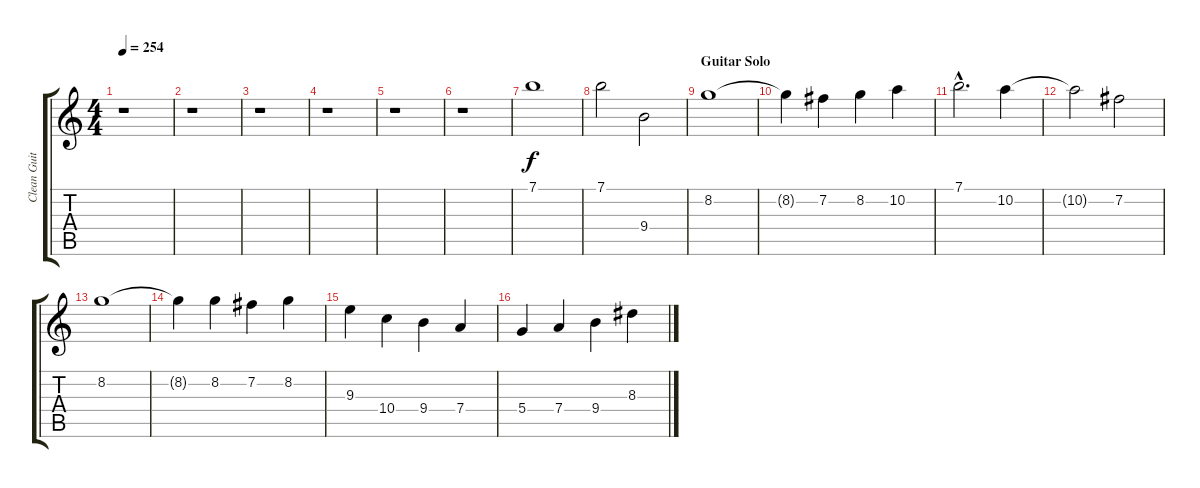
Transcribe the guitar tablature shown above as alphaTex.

\track ("Clean Guitar" "Clean Guit") {instrument electricguitarclean}
\staff {score tabs}
\tuning (E4 B3 G3 D3 A2 E2) {hide}
\ts (4 4)
\tempo 254
\clef g2
\ks c
r.1{dy f} |
r.1 |
r.1 |
r.1 |
r.1 |
r.1 |
7.1.1{volume 15 balance 8 instrument distortionguitar} |
7.1.2 9.4.2 |
\section ("" "Guitar Solo")
8.2.1{volume 15 balance 8 instrument distortionguitar} |
8.2{t}.4 7.2.4 8.2.4 10.2.4 |
7.1{hac}.2{d} 10.2.4 |
10.2{t}.2 7.2.2 |
8.2.1 |
8.2{t}.4 8.2.4 7.2.4 8.2.4 |
9.3.4 10.4.4 9.4.4 7.4.4 |
5.4.4 7.4.4 9.4.4 8.3.4
